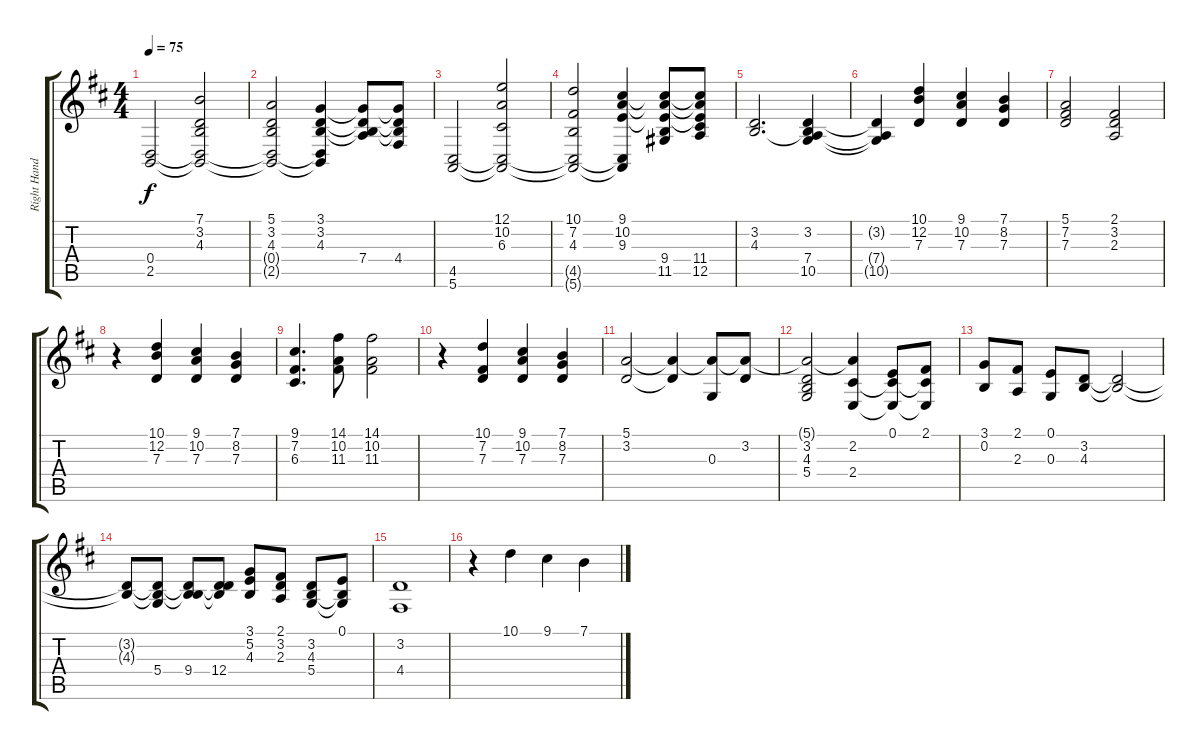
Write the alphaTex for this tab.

\track ("Right Hand" "Right Hand") {instrument acousticgrandpiano}
\staff {score tabs}
\tuning (E4 B3 G3 D3 A2 E2) {hide}
\ts (4 4)
\tempo 75
\clef g2
\ks d
(0.4 2.5).2{dy f} (7.1 3.2 4.3 0.4{t} 2.5{t}).2 |
(5.1 3.2 4.3 0.4{t} 2.5{t}).2 (3.1 3.2 4.3 0.4{t} 2.5{t}).4 (3.1{t} 3.2{t} 4.3{t} 7.4).8 (3.1{t} 3.2{t} 4.3{t} 4.4).8 |
(4.5 5.6).2 (12.1 10.2 6.3 4.5{t} 5.6{t}).2 |
(10.1 7.2 4.3 4.5{t} 5.6{t}).2 (9.1 10.2 9.3 4.5{t} 5.6{t}).4 (9.1{t} 10.2{t} 9.3{t} 9.4 11.5).8 (9.1{t} 10.2{t} 9.3{t} 11.4 12.5).8 |
(3.2 4.3).2{d} (3.2 4.3{t} 7.4 10.5).4 |
(3.2{t} 7.4{t} 10.5{t}).4 (10.1 12.2 7.3).4 (9.1 10.2 7.3).4 (7.1 8.2 7.3).4 |
(5.1 7.2 7.3).2 (2.1 3.2 2.3).2 |
r.4 (10.1 12.2 7.3).4 (9.1 10.2 7.3).4 (7.1 8.2 7.3).4 |
(9.1 7.2 6.3).4{d} (14.1 10.2 11.3).8 (14.1 10.2 11.3).2 |
r.4 (10.1 7.2 7.3).4 (9.1 10.2 7.3).4 (7.1 8.2 7.3).4 |
(5.1 3.2).2 (5.1{t} 3.2{t}).4 (5.1{t} 0.3).8 (5.1{t} 3.2).8 |
(5.1{t} 3.2 4.3 5.4).2 (5.1{t} 2.2 2.4).4 (0.1 2.2{t} 2.4{t}).8 (2.1 2.2{t} 2.4{t}).8 |
(3.1 0.2).8 (2.1 2.3).8 (0.1 0.3).8 (3.2 4.3).8 (3.2{t} 4.3{t}).2 |
(3.2{t} 4.3{t}).8 (3.2{t} 4.3{t} 5.4).8 (3.2{t} 4.3{t} 9.4).8 (3.2{t} 4.3{t} 12.4).8 (3.1 5.2 4.3).8 (2.1 3.2 2.3).8 (3.2 4.3 5.4).8 (0.1 4.3{t} 5.4{t}).8 |
(3.2 4.4).1 |
r.4 10.1.4 9.1.4 7.1.4
